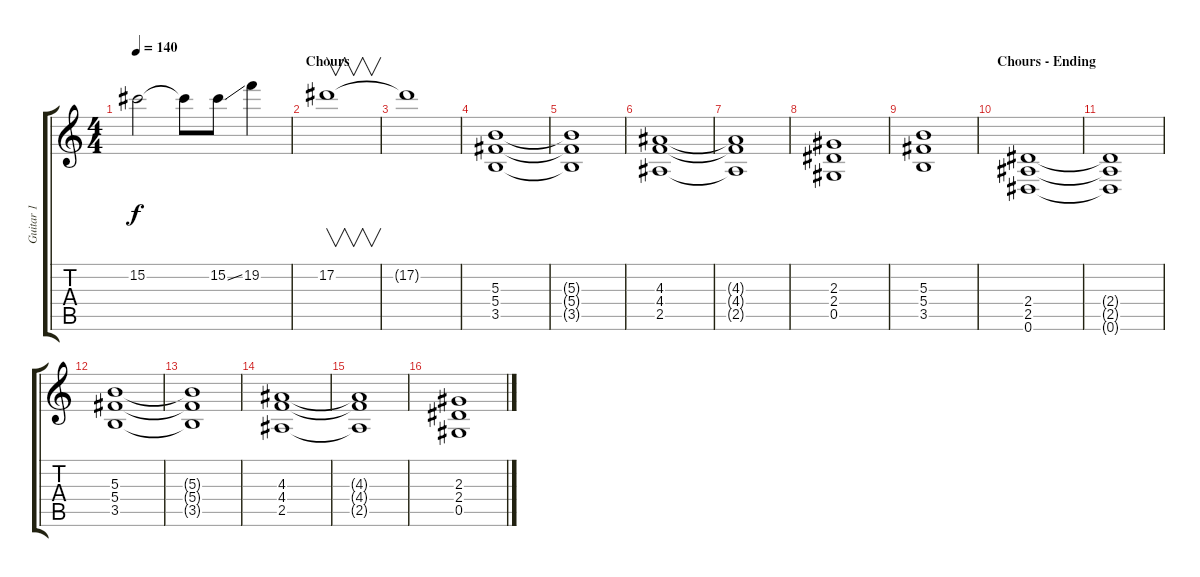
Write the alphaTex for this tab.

\track ("Guitar 1" "Guitar 1") {instrument distortionguitar}
\staff {score tabs}
\tuning (Eb4 Bb3 Gb3 Db3 Ab2 Eb2) {hide}
\ts (4 4)
\tempo 140
\clef g2
\ks c
15.2{t}.2{dy f} 15.2{t}.8 15.2{ss}.8 19.2.4 |
\section ("" "Chours")
17.2.1{v} |
17.2{t}.1{volume 6} |
(5.3 5.4 3.5).1{volume 13 instrument distortionguitar} |
(5.3{t} 5.4{t} 3.5{t}).1 |
(4.3 4.4 2.5).1 |
(4.3{t} 4.4{t} 2.5{t}).1 |
(2.3 2.4 0.5).1 |
(5.3 5.4 3.5).1 |
\section ("" "Chours - Ending")
(2.4 2.5 0.6).1 |
(2.4{t} 2.5{t} 0.6{t}).1 |
(5.3 5.4 3.5).1 |
(5.3{t} 5.4{t} 3.5{t}).1 |
(4.3 4.4 2.5).1 |
(4.3{t} 4.4{t} 2.5{t}).1 |
(2.3 2.4 0.5).1
